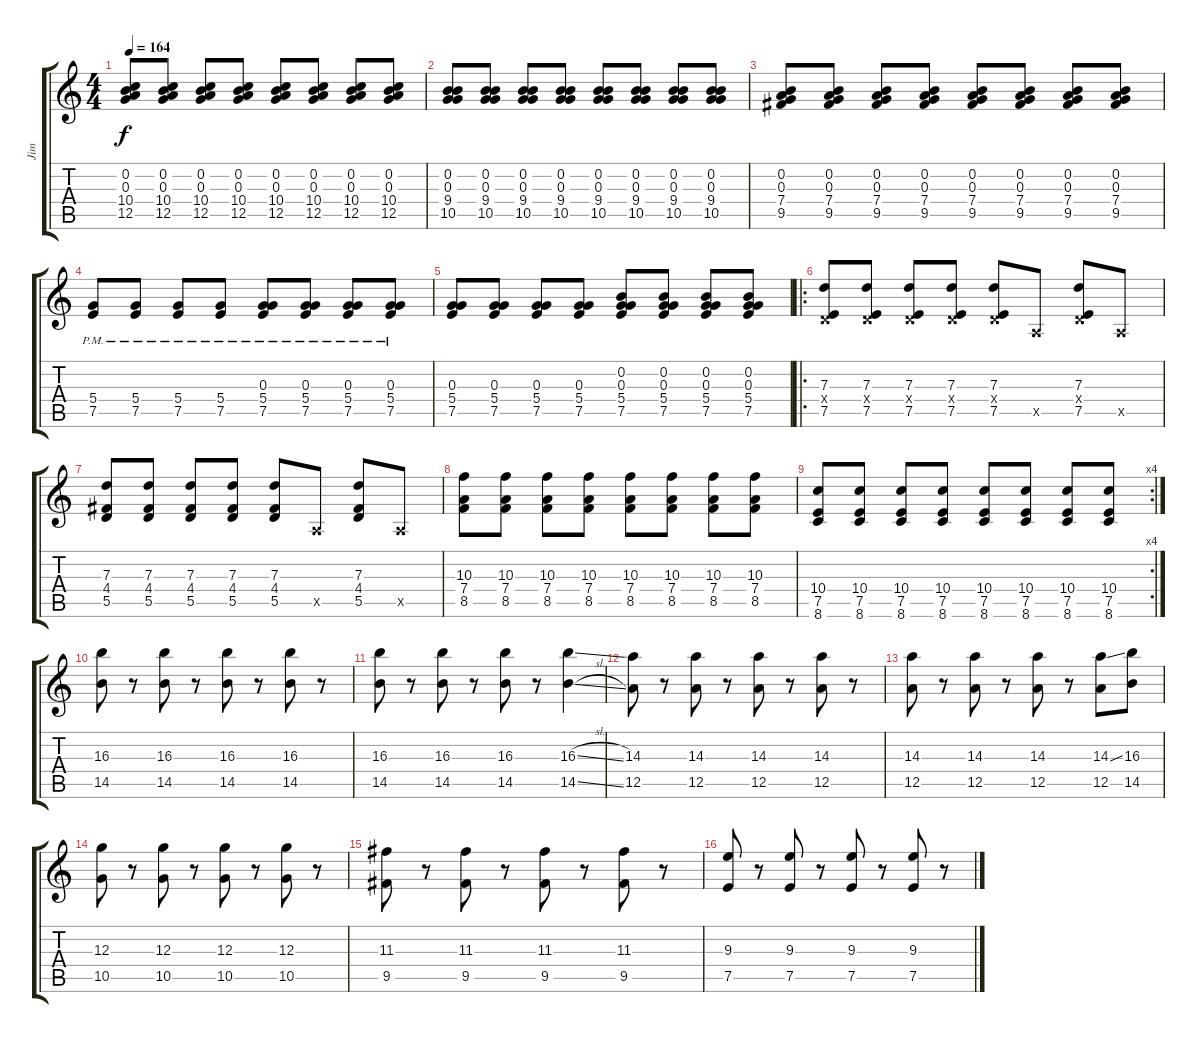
\track ("Jim" "Jim") {instrument overdrivenguitar}
\staff {score tabs}
\tuning (E4 B3 G3 D3 A2 E2) {hide}
\ts (4 4)
\tempo 164
\clef g2
\ks c
(0.2 0.3 10.4 12.5).8{dy f} (0.2 0.3 10.4 12.5).8 (0.2 0.3 10.4 12.5).8 (0.2 0.3 10.4 12.5).8 (0.2 0.3 10.4 12.5).8 (0.2 0.3 10.4 12.5).8 (0.2 0.3 10.4 12.5).8 (0.2 0.3 10.4 12.5).8 |
(0.2 0.3 9.4 10.5).8 (0.2 0.3 9.4 10.5).8 (0.2 0.3 9.4 10.5).8 (0.2 0.3 9.4 10.5).8 (0.2 0.3 9.4 10.5).8 (0.2 0.3 9.4 10.5).8 (0.2 0.3 9.4 10.5).8 (0.2 0.3 9.4 10.5).8 |
(0.2 0.3 7.4 9.5).8 (0.2 0.3 7.4 9.5).8 (0.2 0.3 7.4 9.5).8 (0.2 0.3 7.4 9.5).8 (0.2 0.3 7.4 9.5).8 (0.2 0.3 7.4 9.5).8 (0.2 0.3 7.4 9.5).8 (0.2 0.3 7.4 9.5).8 |
(5.4{pm} 7.5{pm}).8 (5.4{pm} 7.5{pm}).8 (5.4{pm} 7.5{pm}).8 (5.4{pm} 7.5{pm}).8 (0.3{pm} 5.4{pm} 7.5{pm}).8 (0.3{pm} 5.4{pm} 7.5{pm}).8 (0.3{pm} 5.4{pm} 7.5{pm}).8 (0.3{pm} 5.4{pm} 7.5{pm}).8 |
(0.3 5.4 7.5).8 (0.3 5.4 7.5).8 (0.3 5.4 7.5).8 (0.3 5.4 7.5).8 (0.2 0.3 5.4 7.5).8 (0.2 0.3 5.4 7.5).8 (0.2 0.3 5.4 7.5).8 (0.2 0.3 5.4 7.5).8 |
\ro
(7.3 0.4{x} 7.5).8 (7.3 0.4{x} 7.5).8 (7.3 0.4{x} 7.5).8 (7.3 0.4{x} 7.5).8 (7.3 0.4{x} 7.5).8 0.5{x}.8 (7.3 0.4{x} 7.5).8 0.5{x}.8 |
(7.3 4.4 5.5).8 (7.3 4.4 5.5).8 (7.3 4.4 5.5).8 (7.3 4.4 5.5).8 (7.3 4.4 5.5).8 0.5{x}.8 (7.3 4.4 5.5).8 0.5{x}.8 |
(10.3 7.4 8.5).8 (10.3 7.4 8.5).8 (10.3 7.4 8.5).8 (10.3 7.4 8.5).8 (10.3 7.4 8.5).8 (10.3 7.4 8.5).8 (10.3 7.4 8.5).8 (10.3 7.4 8.5).8 |
\rc 4
(10.4 7.5 8.6).8 (10.4 7.5 8.6).8 (10.4 7.5 8.6).8 (10.4 7.5 8.6).8 (10.4 7.5 8.6).8 (10.4 7.5 8.6).8 (10.4 7.5 8.6).8 (10.4 7.5 8.6).8 |
(16.3 14.5).8 r.8 (16.3 14.5).8 r.8 (16.3 14.5).8 r.8 (16.3 14.5).8 r.8 |
(16.3 14.5).8 r.8 (16.3 14.5).8 r.8 (16.3 14.5).8 r.8 (16.3{sl} 14.5{sl}).4 |
(14.3 12.5).8 r.8 (14.3 12.5).8 r.8 (14.3 12.5).8 r.8 (14.3 12.5).8 r.8 |
(14.3 12.5).8 r.8 (14.3 12.5).8 r.8 (14.3 12.5).8 r.8 (14.3{ss} 12.5).8 (16.3 14.5).8 |
(12.3 10.5).8 r.8 (12.3 10.5).8 r.8 (12.3 10.5).8 r.8 (12.3 10.5).8 r.8 |
(11.3 9.5).8 r.8 (11.3 9.5).8 r.8 (11.3 9.5).8 r.8 (11.3 9.5).8 r.8 |
(9.3 7.5).8 r.8 (9.3 7.5).8 r.8 (9.3 7.5).8 r.8 (9.3 7.5).8 r.8
